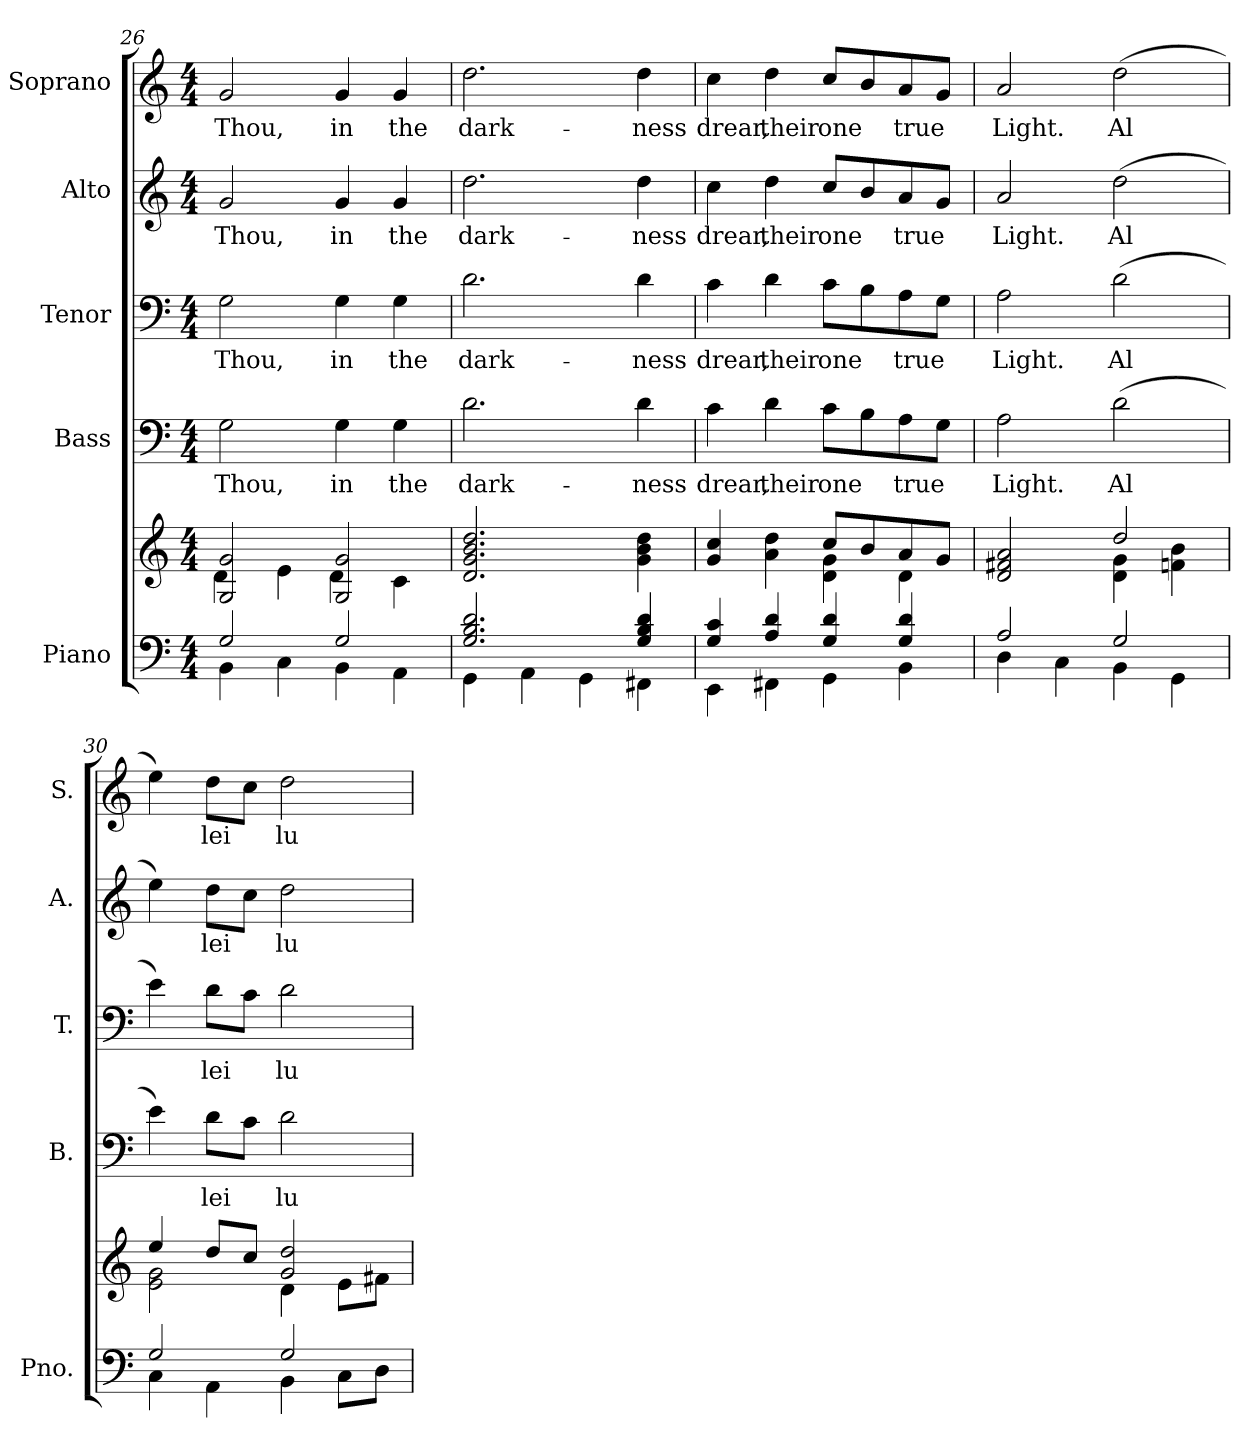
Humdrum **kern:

**kern	**kern	**kern	**text	**kern	**text	**kern	**text	**kern	**text
*part5	*part5	*part4	*part4	*part3	*part3	*part2	*part2	*part1	*part1
*staff6	*staff5	*staff4	*staff4	*staff3	*staff3	*staff2	*staff2	*staff1	*staff1
*I"Piano	*	*I"Bass	*	*I"Tenor	*	*I"Alto	*	*I"Soprano	*
*I'Pno.	*	*I'B.	*	*I'T.	*	*I'A.	*	*I'S.	*
!!LO:PB:g=z
*clefF4	*clefG2	*clefF4	*	*clefF4	*	*clefG2	*	*clefG2	*
*k[]	*k[]	*k[]	*	*k[]	*	*k[]	*	*k[]	*
*C:	*C:	*C:	*	*C:	*	*C:	*	*C:	*
*M4/4	*M4/4	*M4/4	*	*M4/4	*	*M4/4	*	*M4/4	*
=26	=26	=26	=26	=26	=26	=26	=26	=26	=26
*^	*^	*	*	*	*	*	*	*	*
!	!	!	!	!	!LO:LY:b:color=#000000	!	!	!	!	!	!
!	!	!	!	!	!	!	!LO:LY:b:color=#000000	!	!	!	!
!	!	!	!	!	!	!	!	!	!LO:LY:b:color=#000000	!	!
!	!	!	!	!	!	!	!	!	!	!	!LO:LY:b:color=#000000
2Gi/	4BBi\	2Gi/ 2gi	4di\	2Gi\	Thou,	2Gi\	Thou,	2gi/	Thou,	2gi/	Thou,
.	4Ci\	.	4ei\	.	.	.	.	.	.	.	.
!	!	!	!	!	!LO:LY:b:color=#000000	!	!	!	!	!	!
!	!	!	!	!	!	!	!LO:LY:b:color=#000000	!	!	!	!
!	!	!	!	!	!	!	!	!	!LO:LY:b:color=#000000	!	!
!	!	!	!	!	!	!	!	!	!	!	!LO:LY:b:color=#000000
2Gi/	4BBi\	2Gi/ 2gi	4di\	4Gi\	in	4Gi\	in	4gi/	in	4gi/	in
!	!	!	!	!	!LO:LY:b:color=#000000	!	!	!	!	!	!
!	!	!	!	!	!	!	!LO:LY:b:color=#000000	!	!	!	!
!	!	!	!	!	!	!	!	!	!LO:LY:b:color=#000000	!	!
!	!	!	!	!	!	!	!	!	!	!	!LO:LY:b:color=#000000
.	4AAi\	.	4ci\	4Gi\	the	4Gi\	the	4gi/	the	4gi/	the
*	*	*v	*v	*	*	*	*	*	*	*	*
=27	=27	=27	=27	=27	=27	=27	=27	=27	=27	=27
*	*	*^	*	*	*	*	*	*	*	*
!	!	!	!	!	!LO:LY:b:color=#000000	!	!	!	!	!	!
*	*	*v	*v	*	*	*	*	*	*	*	*
*	*	*^	*	*	*	*	*	*	*	*
!	!	!	!	!	!	!	!LO:LY:b:color=#000000	!	!	!	!
*	*	*v	*v	*	*	*	*	*	*	*	*
*	*	*^	*	*	*	*	*	*	*	*
!	!	!	!	!	!	!	!	!	!LO:LY:b:color=#000000	!	!
*	*	*v	*v	*	*	*	*	*	*	*	*
*	*	*^	*	*	*	*	*	*	*	*
!	!	!	!	!	!	!	!	!	!	!	!LO:LY:b:color=#000000
*	*	*v	*v	*	*	*	*	*	*	*	*
2.Gi/ 2.Bi 2.di	4GGi\	2.di/ 2.gi 2.bi 2.ddi	2.di\	dark-	2.di\	dark-	2.ddi\	dark-	2.ddi\	dark-
.	4AAi\	.	.	.	.	.	.	.	.	.
.	4GGi\	.	.	.	.	.	.	.	.	.
!	!	!	!	!LO:LY:b:color=#000000	!	!	!	!	!	!
!	!	!	!	!	!	!LO:LY:b:color=#000000	!	!	!	!
!	!	!	!	!	!	!	!	!LO:LY:b:color=#000000	!	!
!	!	!	!	!	!	!	!	!	!	!LO:LY:b:color=#000000
4Gi/ 4Bi 4di	4FF#Xi\	4gi\ 4bi 4ddi	4di\	ness	4di\	ness	4ddi\	ness	4ddi\	ness
!!LO:PB:g=z
=28	=28	=28	=28	=28	=28	=28	=28	=28	=28	=28
*	*	*^	*	*	*	*	*	*	*	*
!	!	!	!	!	!LO:LY:b:color=#000000	!	!	!	!	!	!
!	!	!	!	!	!	!	!LO:LY:b:color=#000000	!	!	!	!
!	!	!	!	!	!	!	!	!	!LO:LY:b:color=#000000	!	!
!	!	!	!	!	!	!	!	!	!	!	!LO:LY:b:color=#000000
4Gi/ 4ci	4EEi\	4gi/ 4cci	2ryy	4ci\	drear,	4ci\	drear,	4cci\	drear,	4cci\	drear,
!	!	!	!	!	!LO:LY:b:color=#000000	!	!	!	!	!	!
!	!	!	!	!	!	!	!LO:LY:b:color=#000000	!	!	!	!
!	!	!	!	!	!	!	!	!	!LO:LY:b:color=#000000	!	!
!	!	!	!	!	!	!	!	!	!	!	!LO:LY:b:color=#000000
4Ai/ 4di	4FF#Xi\	4ai\ 4ddi	.	4di\	their	4di\	their	4ddi\	their	4ddi\	their
!	!	!	!	!	!LO:LY:b:color=#000000	!	!	!	!	!	!
!	!	!	!	!	!	!	!LO:LY:b:color=#000000	!	!	!	!
!	!	!	!	!	!	!	!	!	!LO:LY:b:color=#000000	!	!
!	!	!	!	!	!	!	!	!	!	!	!LO:LY:b:color=#000000
4Gi/ 4di	4GGi\	8cci/L	4di\ 4gi	8ci\L	one	8ci\L	one	8cci/L	one	8cci/L	one
.	.	8bi/	.	8Bi\	.	8Bi\	.	8bi/	.	8bi/	.
!	!	!	!	!	!LO:LY:b:color=#000000	!	!	!	!	!	!
!	!	!	!	!	!	!	!LO:LY:b:color=#000000	!	!	!	!
!	!	!	!	!	!	!	!	!	!LO:LY:b:color=#000000	!	!
!	!	!	!	!	!	!	!	!	!	!	!LO:LY:b:color=#000000
4Gi/ 4di	4BBi\	8ai/	4di\	8Ai\	true	8Ai\	true	8ai/	true	8ai/	true
.	.	8gi/J	.	8Gi\J	.	8Gi\J	.	8gi/J	.	8gi/J	.
=29	=29	=29	=29	=29	=29	=29	=29	=29	=29	=29	=29
!	!	!	!	!	!LO:LY:b:color=#000000	!	!	!	!	!	!
!	!	!	!	!	!	!	!LO:LY:b:color=#000000	!	!	!	!
!	!	!	!	!	!	!	!	!	!LO:LY:b:color=#000000	!	!
!	!	!	!	!	!	!	!	!	!	!	!LO:LY:b:color=#000000
2Ai/	4Di\	2di/ 2f#Xi 2ai	2ryy	2Ai\	Light.	2Ai\	Light.	2ai/	Light.	2ai/	Light.
.	4Ci\	.	.	.	.	.	.	.	.	.	.
!	!	!	!	!	!LO:LY:b:color=#000000	!	!	!	!	!	!
!	!	!	!	!	!	!	!LO:LY:b:color=#000000	!	!	!	!
!	!	!	!	!	!	!	!	!	!LO:LY:b:color=#000000	!	!
!	!	!	!	!	!	!	!	!	!	!	!LO:LY:b:color=#000000
2Gi/	4BBi\	2ddi/	4di\ 4gi	(2di\	Al	(2di\	Al	(2ddi\	Al	(2ddi\	Al
.	4GGi\	.	4fni\ 4bi	.	.	.	.	.	.	.	.
!!LO:PB:g=z
=30	=30	=30	=30	=30	=30	=30	=30	=30	=30	=30	=30
2Gi/	4Ci\	4eei/	2ei\ 2gi	4ei\)	.	4ei\)	.	4eei\)	.	4eei\)	.
!	!	!	!	!	!LO:LY:b:color=#000000	!	!	!	!	!	!
!	!	!	!	!	!	!	!LO:LY:b:color=#000000	!	!	!	!
!	!	!	!	!	!	!	!	!	!LO:LY:b:color=#000000	!	!
!	!	!	!	!	!	!	!	!	!	!	!LO:LY:b:color=#000000
.	4AAi\	8ddi/L	.	8di\L	lei	8di\L	lei	8ddi\L	lei	8ddi\L	lei
.	.	8cci/J	.	8ci\J	.	8ci\J	.	8cci\J	.	8cci\J	.
!	!	!	!	!	!LO:LY:b:color=#000000	!	!	!	!	!	!
!	!	!	!	!	!	!	!LO:LY:b:color=#000000	!	!	!	!
!	!	!	!	!	!	!	!	!	!LO:LY:b:color=#000000	!	!
!	!	!	!	!	!	!	!	!	!	!	!LO:LY:b:color=#000000
2Gi/	4BBi\	2gi/ 2ddi	4di\	2di\	lu	2di\	lu	2ddi\	lu	2ddi\	lu
.	8Ci\L	.	8ei\L	.	.	.	.	.	.	.	.
.	8Di\J	.	8f#Xi\J	.	.	.	.	.	.	.	.
*v	*v	*	*	*	*	*	*	*	*	*	*
*	*v	*v	*	*	*	*	*	*	*	*
=	=	=	=	=	=	=	=	=	=
*-	*-	*-	*-	*-	*-	*-	*-	*-	*-
